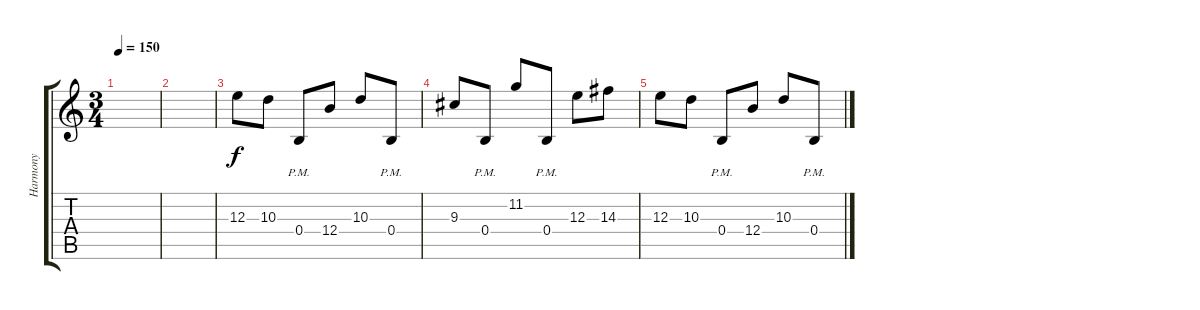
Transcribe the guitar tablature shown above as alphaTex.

\track ("Harmony" "Harmony") {instrument distortionguitar}
\staff {score tabs}
\tuning (Db4 Ab3 E3 B2 Gb2 B1) {hide}
\ts (3 4)
\tempo 150
\clef g2
\ks c
|
|
12.3.8 10.3.8 0.4{pm}.8 12.4.8 10.3.8 0.4{pm}.8 |
9.3.8 0.4{pm}.8 11.2.8 0.4{pm}.8 12.3.8 14.3.8 |
12.3.8 10.3.8 0.4{pm}.8 12.4.8 10.3.8 0.4{pm}.8
